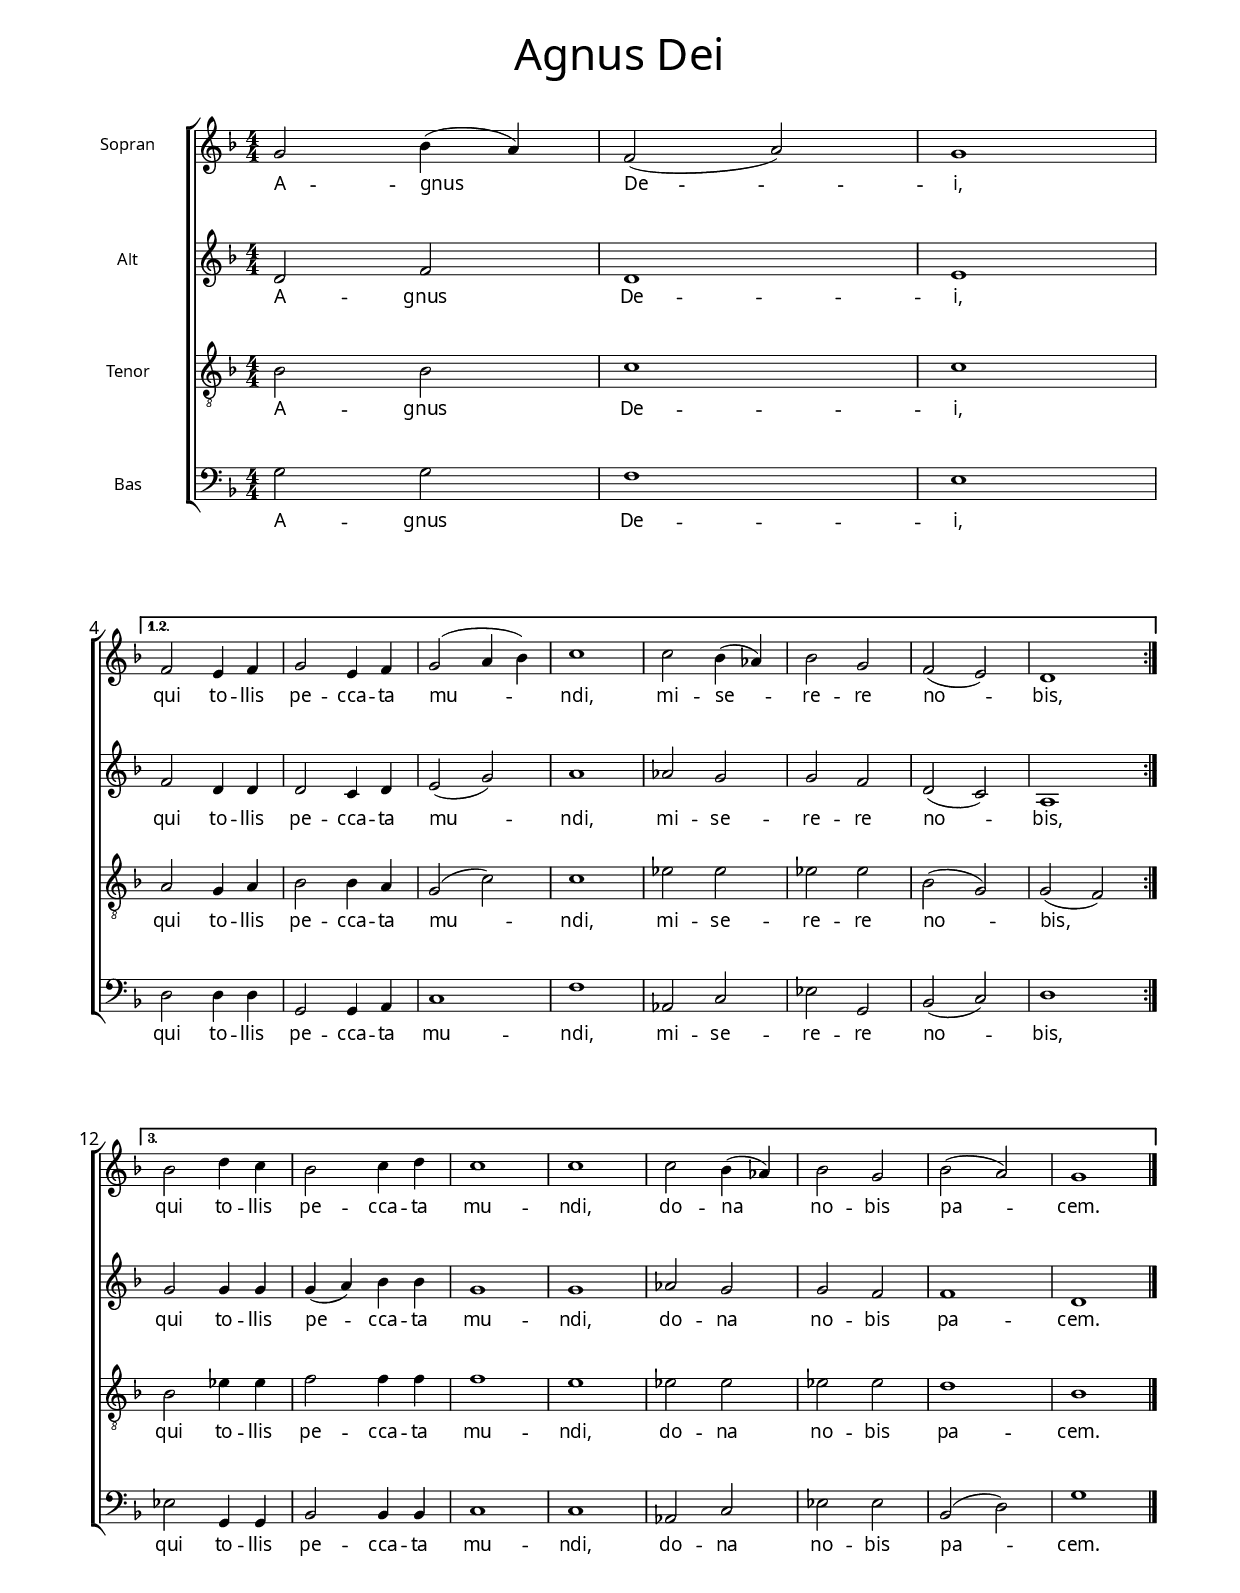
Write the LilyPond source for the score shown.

\version "2.18.2"

\include "./common.ly"

\paper {
 #(define fonts
    (make-pango-font-tree
      "Libre Baskerville"
      "Libre Baskerville"
      "Libre Baskerville"
      (/ staff-height pt 20)))
}

\header {
  title = "Agnus Dei"
}

sopNotes = \relative c'' {

\repeat volta 3
{
  % Agnus Dei
  g2 bes4( a)
  f2 (a)
  g1 \break
  
}
\alternative
{
  {
    % Qui tollis
    f2 e4 f
    g2 e4 f
    g2( a4 bes)
    c1
    
    % Miserere
    c2 bes4( as)
    bes2 g
    f( e)
    d1 \break
  }
  {
    % Qui tollis
    bes'2 d4 c
    bes2 c4 d
    c1 c
    
    % Dona nobis pacem
    c2 bes4( as)
    bes2 g
    bes( a)
    g1
  }
}

\bar "|."

}

altNotes = \relative c' {
  
  % Agnus dei
  d2 f
  d1
  e
  
  % Qui tollis
  f2 d4 d
  d2 c4 d
  e2( g)
  a1
  
  % Miserere
  as2 g
  g f
  d( c)
  a1
  
  % Qui tollis
  g'2 g4 g
  g( a) bes bes
  g1
  g
  
  % Dona nobis pacem
  as2 g
  g f
  f1
  d
  
}

tenNotes = \relative c' {

  % Agnus dei
  bes2 bes
  c1
  c
  
  % Qui tollis
  a2 g4 a
  bes2 bes4 a
  g2( c)
  c1
  
  % Miserere
  es2 es
  es es
  bes( g)
  g( f)
  
  % Qui tollis
  bes2 es4 es
  f2 f4 f
  f1
  e
    
  % Dona nobis pacem
  es2 es
  es es
  d1
  bes
  
}

basNotes = \relative c' {

  % Agnus dei
  g2 g
  f1
  e
  
  % Qui tollis
  d2 d4 d
  g,2 g4 a
  c1
  f
  
  % Miserere
  as,2 c
  es g,
  bes( c)
  d1
  
  % Qui tollis
  es2 g,4 g
  bes2 bes4 bes
  c1
  c
    
  % Dona nobis pacem
  as2 c
  es es
  bes( d)
  g1
  
}

lyricsA = \lyricmode {
  A -- gnus De -- i, qui to -- llis pe -- cca -- ta mu -- ndi, mi -- se -- re -- re no -- bis,
  qui to -- llis pe -- cca -- ta mu -- ndi,  do -- na no -- bis pa -- cem.
}

\score {
  <<
    \new ChoirStaff <<
      \new Voice = Sop { 
        \set Staff.instrumentName = "Sopran"
        \time 4/4
        %\transpose g bes {
        \key g \dorian 
        \sopNotes } %}
        \new Lyrics \lyricsto "Sop" \lyricsA
      \new Voice = Alt {
        \set Staff.instrumentName = "Alt"
        %\transpose g bes {
        \key g \dorian
        \altNotes } %}
        \new Lyrics \lyricsto "Alt" \lyricsA
      \new Voice = Ten {
        \set Staff.instrumentName = "Tenor"
        %\transpose g bes {
        \clef "treble_8"
        \key g \dorian
        \tenNotes } %}
        \new Lyrics \lyricsto "Ten" \lyricsA
      \new Voice = Bas {
        \set Staff.instrumentName = "Bas"
        \clef bass
        %\transpose g bes {
        \key g \dorian
        \basNotes } %}
        \new Lyrics \lyricsto "Bas" \lyricsA
    >>
  >>

  \layout { }

}
